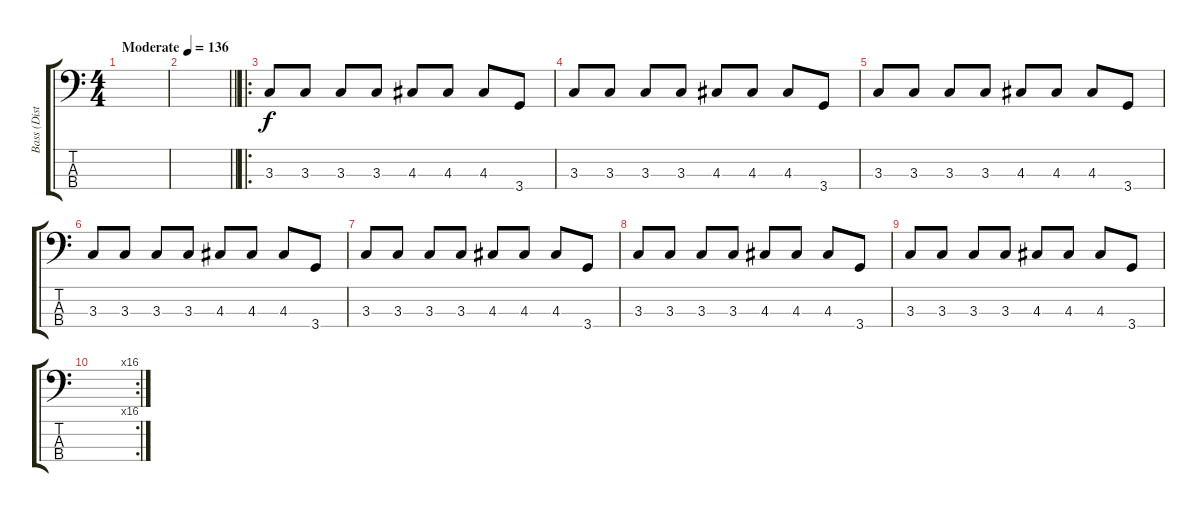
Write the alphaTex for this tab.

\track ("Bass (Dist.)" "Bass (Dist") {instrument distortionguitar}
\staff {score tabs}
\tuning (G2 D2 A1 E1) {hide}
\ts (4 4)
\tempo (136 "Moderate")
\clef f4
\ks c
|
\barLineRight lightlight
|
\ro
3.3.8 3.3.8 3.3.8 3.3.8 4.3.8 4.3.8 4.3.8 3.4.8 |
3.3.8 3.3.8 3.3.8 3.3.8 4.3.8 4.3.8 4.3.8 3.4.8 |
3.3.8 3.3.8 3.3.8 3.3.8 4.3.8 4.3.8 4.3.8 3.4.8 |
3.3.8 3.3.8 3.3.8 3.3.8 4.3.8 4.3.8 4.3.8 3.4.8 |
3.3.8 3.3.8 3.3.8 3.3.8 4.3.8 4.3.8 4.3.8 3.4.8 |
3.3.8 3.3.8 3.3.8 3.3.8 4.3.8 4.3.8 4.3.8 3.4.8 |
3.3.8 3.3.8 3.3.8 3.3.8 4.3.8 4.3.8 4.3.8 3.4.8 |
\rc 16
